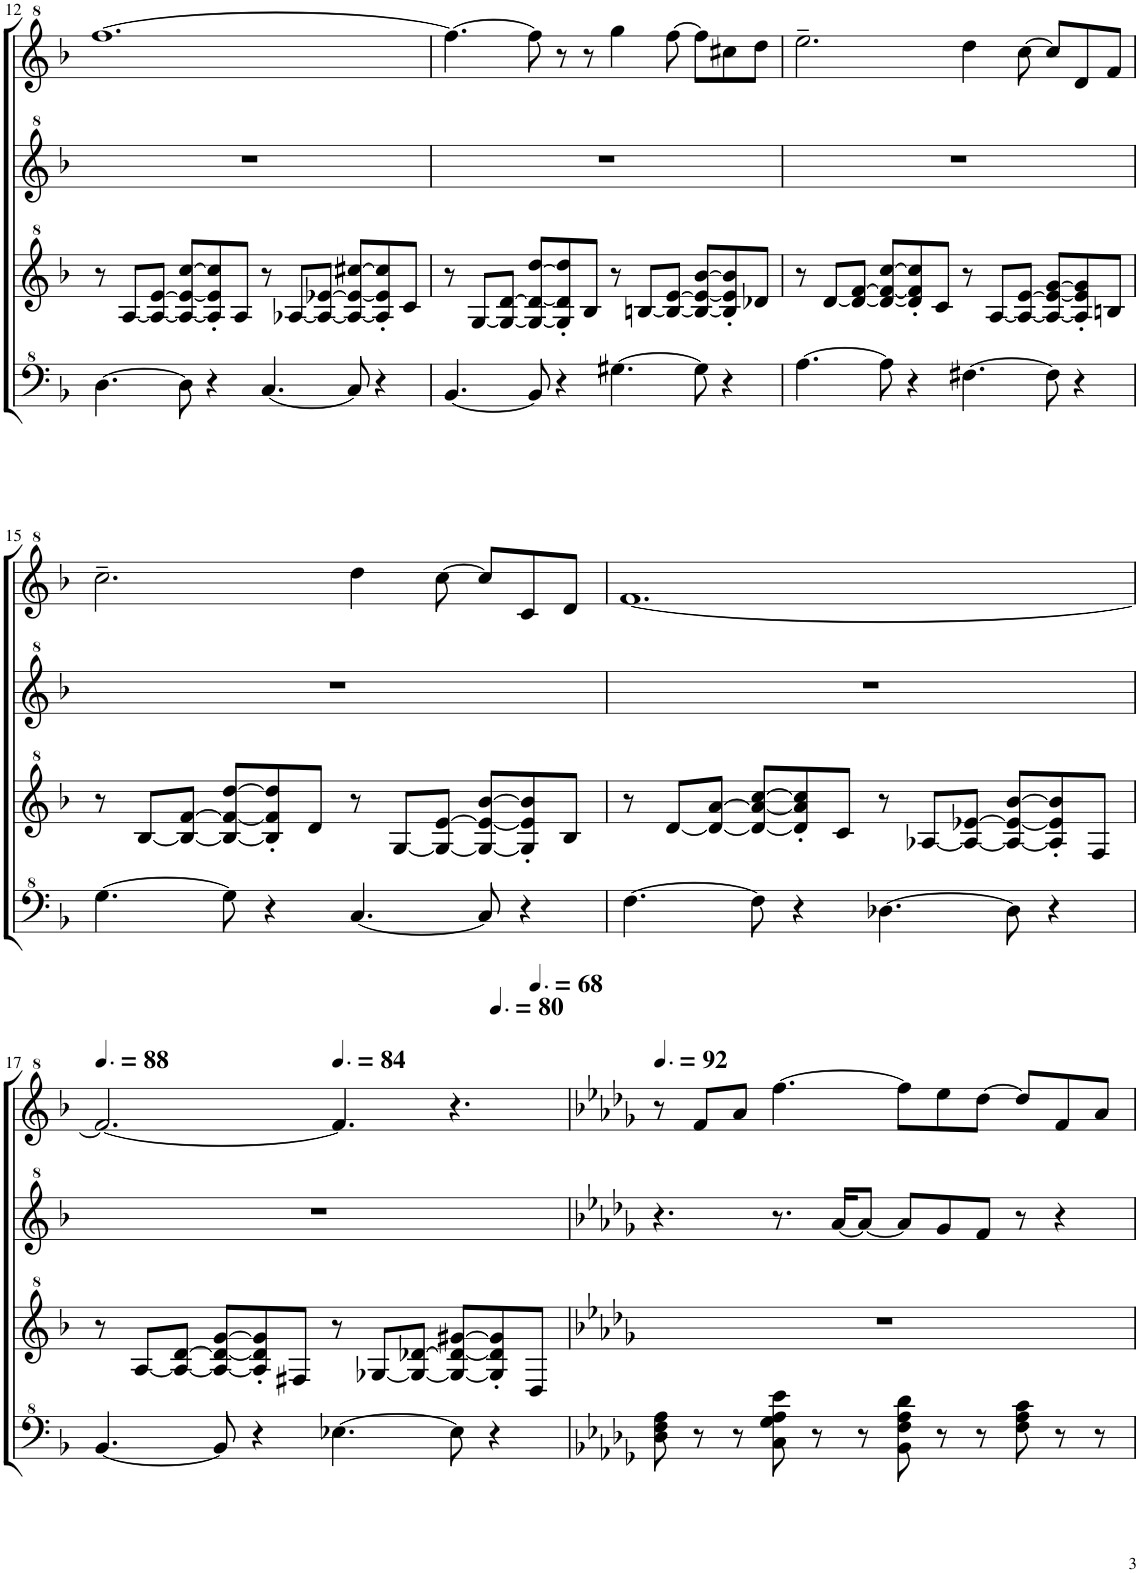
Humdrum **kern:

**kern	**kern	**kern	**kern
*part1	*part1	*part1	*part1
*staff4	*staff3	*staff2	*staff1
*I"Model III	*	*	*
!!LO:PB:g=z
*clefF^4	*clefG^2	*clefG^2	*clefG^2
*k[b-]	*k[b-]	*k[b-]	*k[b-]
*M12/8	*M12/8	*M12/8	*M12/8
=12	=12	=12	=12
[4.d\	8r	1.r	[1.fff
.	[8a/L	.	.
.	8a/_ [8ee/J	.	.
8d\]	8a/_ 8ee/_ [8ccc/L	.	.
4r	8a/]' 8ee/]' 8ccc/]'	.	.
.	8a/J	.	.
[4.c/	8r	.	.
.	[8a-X/L	.	.
.	8a-/_ [8ee-X/J	.	.
8c/]	8a-/_ 8ee-/_ [8ccc#X/L	.	.
4r	8a-/]' 8ee-/]' 8ccc#/]'	.	.
.	8cc/J	.	.
=13	=13	=13	=13
[4.B-/	8r	1.r	4.fff\_
.	[8g/L	.	.
.	8g/_ [8dd/J	.	.
8B-/]	8g/_ 8dd/_ [8ddd/L	.	8fff\]
4r	8g/]' 8dd/]' 8ddd/]'	.	8r
.	8b-/J	.	8r
[4.g#X\	8r	.	4ggg\
.	[8bn/L	.	.
.	8b/_ [8ee/J	.	[8fff\
8g#\]	8b/_ 8ee/_ [8bb-/L	.	8fff\L]
4r	8b/]' 8ee/]' 8bb-/]'	.	8ccc#X\
.	8dd-X/J	.	8ddd\J
=14	=14	=14	=14
[4.a\	8r	1.r	2.eee~\
.	[8dd/L	.	.
.	8dd/_ [8ff/J	.	.
8a\]	8dd/_ 8ff/_ [8ccc/L	.	.
4r	8dd/]' 8ff/]' 8ccc/]'	.	.
.	8cc/J	.	.
[4.f#X\	8r	.	4ddd\
.	[8a/L	.	.
.	8a/_ [8ee/J	.	[8ccc\
8f#\]	8a/_ 8ee/_ [8gg/L	.	8ccc/L]
4r	8a/]' 8ee/]' 8gg/]'	.	8dd/
.	8bn/J	.	8ff/J
!!LO:LB:g=z
=15	=15	=15	=15
[4.g\	8r	1.r	2.ccc~\
.	[8b-/L	.	.
.	8b-/_ [8ff/J	.	.
8g\]	8b-/_ 8ff/_ [8ddd/L	.	.
4r	8b-/]' 8ff/]' 8ddd/]'	.	.
.	8dd/J	.	.
[4.c/	8r	.	4ddd\
.	[8g/L	.	.
.	8g/_ [8ee/J	.	[8ccc\
8c/]	8g/_ 8ee/_ [8bb-/L	.	8ccc/L]
4r	8g/]' 8ee/]' 8bb-/]'	.	8cc/
.	8b-/J	.	8dd/J
=16	=16	=16	=16
[4.f\	8r	1.r	[1.ff
.	[8dd/L	.	.
.	8dd/_ [8aa/J	.	.
8f\]	8dd/_ 8aa/_ [8ccc/L	.	.
4r	8dd/]' 8aa/]' 8ccc/]'	.	.
.	8cc/J	.	.
[4.d-X\	8r	.	.
.	[8a-X/L	.	.
.	8a-/_ [8ee-X/J	.	.
8d-\]	8a-/_ 8ee-/_ [8bb-/L	.	.
4r	8a-/]' 8ee-/]' 8bb-/]'	.	.
.	8f/J	.	.
!!LO:LB:g=z
=17	=17	=17	=17
*	*	*	*MM132
[4.B-/	8r	1.r	2.ff/_
.	[8a/L	.	.
.	8a/_ [8dd/J	.	.
8B-/]	8a/_ 8dd/_ [8gg/L	.	.
4r	8a/]' 8dd/]' 8gg/]'	.	.
.	8f#X/J	.	.
*	*	*	*MM126
[4.e-X\	8r	.	4.ff/]
.	[8g-X/L	.	.
.	8g-/_ [8dd-X/J	.	.
8e-\]	8g-/_ 8dd-/_ [8gg#X/L	.	4.r
*	*	*	*MM120
4r	8g-/]' 8dd-/]' 8gg#/]'	.	.
*	*	*	*MM102
.	8d/J	.	.
=18	=18	=18	=18
*k[b-e-a-d-g-]	*k[b-e-a-d-g-]	*k[b-e-a-d-g-]	*k[b-e-a-d-g-]
*	*	*	*MM138
8d-\ 8f\ 8a-\	1.r	4.r	8r
8r	.	.	8ff/L
8r	.	.	8aa-/J
8c\ 8g-\ 8a-\ 8ee-\	.	8.r	[4.fff\
8r	.	.	.
.	.	[16aa-/KL	.
8r	.	8aa-/J_	.
8B-\ 8f\ 8a-\ 8dd-\	.	8aa-/L]	8fff\L]
8r	.	8gg-/	8eee-\
8r	.	8ff/J	[8ddd-\J
8f\ 8a-\ 8cc\	.	8r	8ddd-/L]
8r	.	4r	8ff/
8r	.	.	8aa-/J
=	=	=	=
*-	*-	*-	*-
